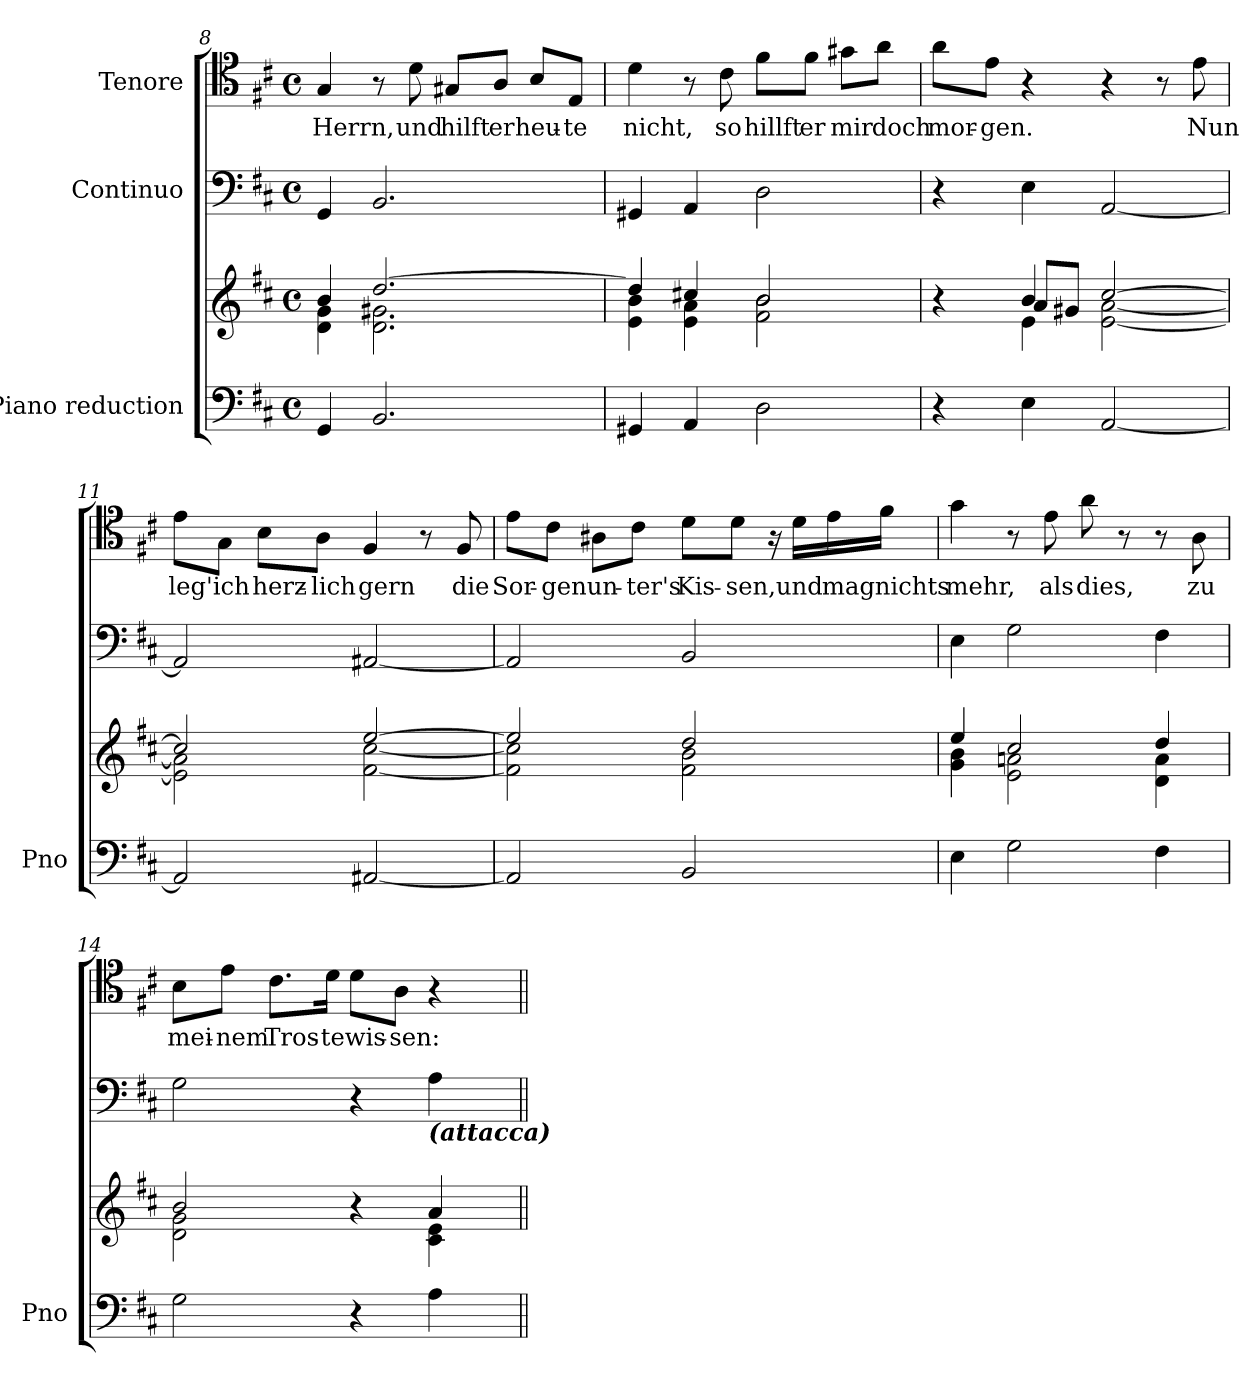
**kern	**kern	**kern	**kern	**text
*part3	*part3	*part2	*part1	*part1
*staff4	*staff3	*staff2	*staff1	*staff1
*I"Piano reduction	*	*I"Continuo	*I"Tenore	*
*I'Pno	*	*	*	*
!!LO:LB:g=z
*clefF4	*clefG2	*clefF4	*clefC4	*
*k[f#c#]	*k[f#c#]	*k[f#c#]	*k[f#c#]	*
*M4/4	*M4/4	*M4/4	*M4/4	*
*met(c)	*met(c)	*met(c)	*met(c)	*
=8	=8	=8	=8	=8
*	*^	*	*	*
!	!	!	!	!	!LO:LY:b
4GG/	4b/	4d\ 4g\	4GG/	4G/	Herrn,
2.BB/	[2.dd/	2.d\ 2.g#X\	2.BB/	8r	.
!	!	!	!	!	!LO:LY:b
.	.	.	.	8d\	und
!	!	!	!	!	!LO:LY:b
.	.	.	.	8G#X/L	hilft
!	!	!	!	!	!LO:LY:b
.	.	.	.	8A/J	er
!	!	!	!	!	!LO:LY:b
.	.	.	.	8B/L	heu-
!	!	!	!	!	!LO:LY:b
.	.	.	.	8E/J	-te
=9	=9	=9	=9	=9	=9
!	!	!	!	!	!LO:LY:b
4GG#X/	4dd/]	4e\ 4b\	4GG#X/	4d\	nicht,
4AA/	4cc#X/	4e\ 4a\	4AA/	8r	.
!	!	!	!	!	!LO:LY:b
.	.	.	.	8c#\	so
!	!	!	!	!	!LO:LY:b
2D\	2b/	2f#\ 2b\	2D\	8f#\L	hillft
!	!	!	!	!	!LO:LY:b
.	.	.	.	8f#\J	er
!	!	!	!	!	!LO:LY:b
.	.	.	.	8g#X\L	mir
!	!	!	!	!	!LO:LY:b
.	.	.	.	8a\J	doch
=10	=10	=10	=10	=10	=10
*	*	*^	*	*	*
!	!	!	!	!	!	!LO:LY:b
4r	4r	4ryy	4ryy	4r	8a\L	mor-
!	!	!	!	!	!	!LO:LY:b
.	.	.	.	.	8e\J	-gen.
4E\	4b/	4e\	8a/L	4E\	4r	.
.	.	.	8g#X/J	.	.	.
[2AA/	[2cc#/	[2e\ [2a\	2ryy	[2AA/	4r	.
.	.	.	.	.	8r	.
!	!	!	!	!	!	!LO:LY:b
.	.	.	.	.	8e\	Nun
*	*	*v	*v	*	*	*
=11	=11	=11	=11	=11	=11
!	!	!	!	!	!LO:LY:b
2AA/]	2cc#/]	2e\] 2a\]	2AA/]	8e\L	leg'
!	!	!	!	!	!LO:LY:b
.	.	.	.	8G\J	ich
!	!	!	!	!	!LO:LY:b
.	.	.	.	8B\L	herz-
!	!	!	!	!	!LO:LY:b
.	.	.	.	8A\J	-lich
!	!	!	!	!	!LO:LY:b
[2AA#X/	[2ee/	[2f#\ [2cc#\	[2AA#X/	4F#/	gern
.	.	.	.	8r	.
!	!	!	!	!	!LO:LY:b
.	.	.	.	8F#/	die
=12	=12	=12	=12	=12	=12
!	!	!	!	!	!LO:LY:b
2AA#/]	2ee/]	2f#\] 2cc#\]	2AA#/]	8e\L	Sor-
!	!	!	!	!	!LO:LY:b
.	.	.	.	8c#\J	-gen
!	!	!	!	!	!LO:LY:b
.	.	.	.	8A#X\L	un-
!	!	!	!	!	!LO:LY:b
.	.	.	.	8c#\J	-ter's
!	!	!	!	!	!LO:LY:b
2BB/	2dd/	2f#\ 2b\	2BB/	8d\L	Kis-
!	!	!	!	!	!LO:LY:b
.	.	.	.	8d\J	-sen,
.	.	.	.	16r	.
!	!	!	!	!	!LO:LY:b
.	.	.	.	16d\LL	und
!	!	!	!	!	!LO:LY:b
.	.	.	.	16e\	mag
!	!	!	!	!	!LO:LY:b
.	.	.	.	16f#\JJ	nichts
!!LO:LB:g=z
=13	=13	=13	=13	=13	=13
!	!	!	!	!	!LO:LY:b
4E\	4ee/	4g\ 4b\	4E\	4g\	mehr,
2G\	2cc#/	2e\ 2an\	2G\	8r	.
!	!	!	!	!	!LO:LY:b
.	.	.	.	8e\	als
!	!	!	!	!	!LO:LY:b
.	.	.	.	8a\	dies,
.	.	.	.	8r	.
4F#\	4dd/	4d\ 4a\	4F#\	8r	.
!	!	!	!	!	!LO:LY:b
.	.	.	.	8A\	zu
=14	=14	=14	=14	=14	=14
!	!	!	!	!	!LO:LY:b
2G\	2b/	2d\ 2g\	2G\	8B\L	mei-
!	!	!	!	!	!LO:LY:b
.	.	.	.	8e\J	-nem
!	!	!	!	!	!LO:LY:b
.	.	.	.	8.c#\L	Tros-
!	!	!	!	!	!LO:LY:b
.	.	.	.	16d\Jk	-te
!	!	!	!	!	!LO:LY:b
4r	4r	4ryy	4r	8d\L	wis-
!	!	!	!	!	!LO:LY:b
.	.	.	.	8A\J	-sen:
!	!	!	!LO:TX:b:Bi:t=(attacca)	!	!
4A\	4a/	4c#\ 4e\	4A\	4r	.
*	*v	*v	*	*	*
=||	=||	=||	=||	=||
*-	*-	*-	*-	*-
